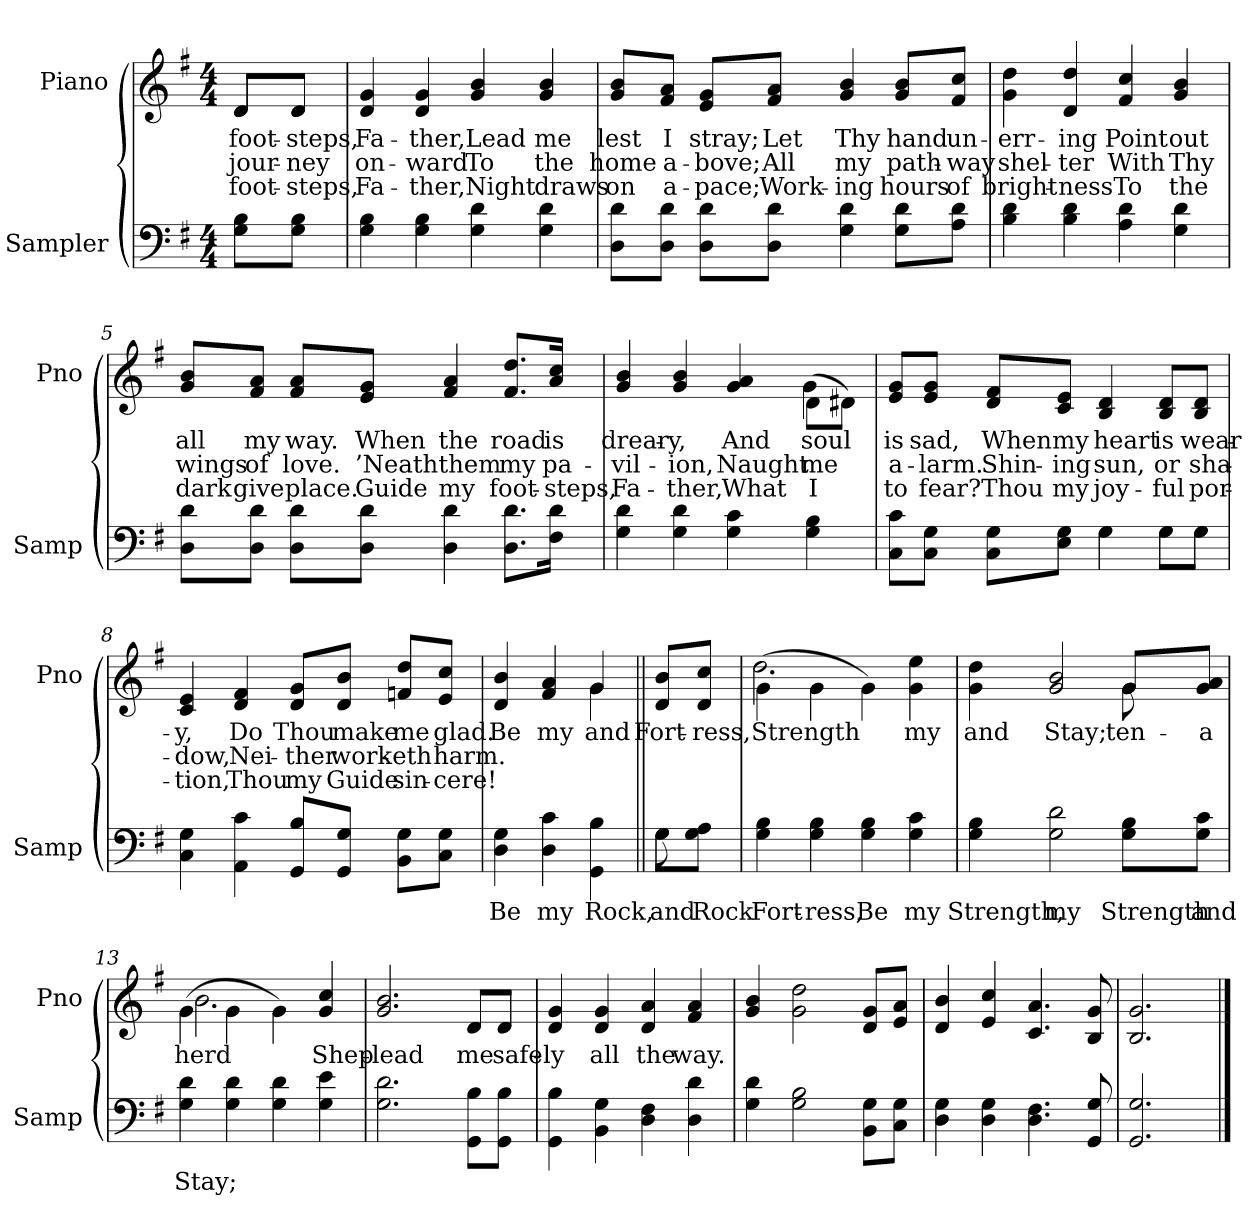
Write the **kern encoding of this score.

**kern	**text	**kern	**text	**text	**text
*part2	*part2	*part1	*part1	*part1	*part1
*staff2	*staff2	*staff1	*staff1	*staff1	*staff1
*I"Sampler	*	*I"Piano	*	*	*
*I'Samp	*	*I'Pno	*	*	*
*clefF4	*	*clefG2	*	*	*
*k[f#]	*	*k[f#]	*	*	*
*G:	*	*G:	*	*	*
*M4/4	*	*M4/4	*	*	*
=1	=1	=1	=1	=1	=1
*	*	*^	*	*	*
8G\ 8B\L	.	8d/L	8d/L	foot-	jour-	foot-
8G\ 8B\J	.	8d/J	8d/J	-steps,	-ney	-steps,
*	*	*v	*v	*	*	*
=2	=2	=2	=2	=2	=2
4G 4B	.	4d 4g	Fa-	on-	Fa-
4G 4B	.	4d 4g	-ther,	-ward	-ther,
4G 4d	.	4g 4b	Lead	To	Night
4G 4d	.	4g 4b	me	the	draws
=3	=3	=3	=3	=3	=3
8D\ 8d\L	.	8g/ 8b/L	lest	home	on
8D\ 8d\J	.	8f#/ 8a/J	I	a-	a-
8D\ 8d\L	.	8e/ 8g/L	stray;	-bove;	-pace;
8D\ 8d\J	.	8f#/ 8a/J	Let	All	Work-
4G 4d	.	4g 4b	Thy	my	-ing
8G\ 8d\L	.	8g/ 8b/L	hand	path-	hours
8A\ 8d\J	.	8f#/ 8cc/J	un-	-way	of
=4	=4	=4	=4	=4	=4
4B 4d	.	4g 4dd	-err-	shel-	bright-
4B 4d	.	4d 4dd	-ing	-ter	-ness
4A 4d	.	4f# 4cc	Point	With	To
4G 4d	.	4g 4b	out	Thy	the
=5	=5	=5	=5	=5	=5
8D\ 8d\L	.	8g/ 8b/L	all	wings	dark
8D\ 8d\J	.	8f#/ 8a/J	my	of	give
8D\ 8d\L	.	8f#/ 8a/L	way.	love.	place.
8D\ 8d\J	.	8e/ 8g/J	When	’Neath	Guide
4D 4d	.	4f# 4a	the	them	my
8.D\ 8.d\L	.	8.f#/ 8.dd/L	road	my	foot-
16F#\ 16d\Jk	.	16a/ 16cc/Jk	is	pa-	-steps,
=6	=6	=6	=6	=6	=6
*	*	*^	*	*	*
4G 4d	.	4g 4b	2.ryy	drear-	-vil-	Fa-
4G 4d	.	4g 4b	.	-y,	-ion,	-ther,
4G 4c	.	4g 4a	.	And	Naught	What
4G 4B	.	(8d\L	4g	soul	me	I
.	.	8d#X\J)	.	.	.	.
*	*	*v	*v	*	*	*
=7	=7	=7	=7	=7	=7
*^	*	*	*	*	*
8C\ 8c\L	2ryy	.	8e/ 8g/L	is	a-	to
8C\ 8G\J	.	.	8e/ 8g/J	sad,	-larm.	fear?
8C\ 8G\L	.	.	8d/ 8f#/L	When	Shin-	Thou
8E\ 8G\J	.	.	8c/ 8e/J	my	-ing	my
4G\	4G	.	4B 4d	heart	sun,	joy-
8G\L	8G\L	.	8B/ 8d/L	is	or	-ful
8G\J	8G\J	.	8B/ 8d/J	wear-	sha-	por-
*v	*v	*	*	*	*	*
=8	=8	=8	=8	=8	=8
4C 4G	.	4c 4e	-y,	-dow,	-tion,
4AA 4c	.	4d 4f#	Do	Nei-	Thou
8GG/ 8B/L	.	8d/ 8g/L	Thou	-ther	my
8GG/ 8G/J	.	8d/ 8b/J	make	work-	Guide
8BB\ 8G\L	.	8fn/ 8dd/L	me	-eth	sin-
8C\ 8G\J	.	8e/ 8cc/J	glad.	harm.	-cere!
=9	=9	=9	=9	=9	=9
*	*	*^	*	*	*
4D 4G	Be	4d 4b	2ryy	Be	.	.
4D 4c	my	4f# 4a	.	my	.	.
4GG 4B	Rock,	4g/	4g	and	.	.
=10||	=10||	=10||	=10||	=10||	=10||	=10||
*^	*	*	*	*	*	*
!	!	!	!LO:TX:t=Refrain	!	!	!	!
*	*	*	*v	*v	*	*	*
8G\L	8G	and	8d/ 8b/L	Fort-	.	.
8G\ 8A\J	8ryy	Rock	8d/ 8cc/J	-ress,	.	.
*v	*v	*	*	*	*	*
=11	=11	=11	=11	=11	=11
*	*	*^	*	*	*
4G 4B	Fort-	(4g\	2.dd	Strength	.	.
4G 4B	-ress,	4g\	.	.	.	.
4G 4B	Be	4g\)	.	.	.	.
4G 4c	my	4g 4ee	4ryy	my	.	.
=12	=12	=12	=12	=12	=12	=12
4G 4B	Strength,	4g 4dd	2.ryy	and	.	.
2G 2d	my	2g 2b	.	Stay;	.	.
8G\ 8B\L	Strength	8g/L	8g	ten-	.	.
8G\ 8c\J	and	8g/ 8a/J	8ryy	a	.	.
=13	=13	=13	=13	=13	=13	=13
4G 4d	Stay;	(4g\	2.b	-herd	.	.
4G 4d	.	4g\	.	.	.	.
4G 4d	.	4g\)	.	.	.	.
4G 4e	.	4g 4cc	4ryy	Shep-	.	.
=14	=14	=14	=14	=14	=14	=14
2.G 2.d	.	2.g 2.b	2.ryy	lead	.	.
8GG\ 8B\L	.	8d/L	8d/L	me	.	.
8GG\ 8B\J	.	8d/J	8d/J	safe-	.	.
*	*	*v	*v	*	*	*
=15	=15	=15	=15	=15	=15
4GG 4B	.	4d 4g	-ly	.	.
4BB 4G	.	4d 4g	all	.	.
4D 4F#	.	4d 4a	the	.	.
4D 4d	.	4f# 4a	way.	.	.
=16	=16	=16	=16	=16	=16
4G 4d	.	4g 4b	.	.	.
2G 2B	.	2g 2dd	.	.	.
8BB\ 8G\L	.	8d/ 8g/L	.	.	.
8C\ 8G\J	.	8e/ 8a/J	.	.	.
=17	=17	=17	=17	=17	=17
4D 4G	.	4d 4b	.	.	.
4D 4G	.	4e 4cc	.	.	.
4.D 4.F#	.	4.c 4.a	.	.	.
8GG 8G	.	8B 8g	.	.	.
=18	=18	=18	=18	=18	=18
2.GG 2.G	.	2.B 2.g	.	.	.
==	==	==	==	==	==
*-	*-	*-	*-	*-	*-
